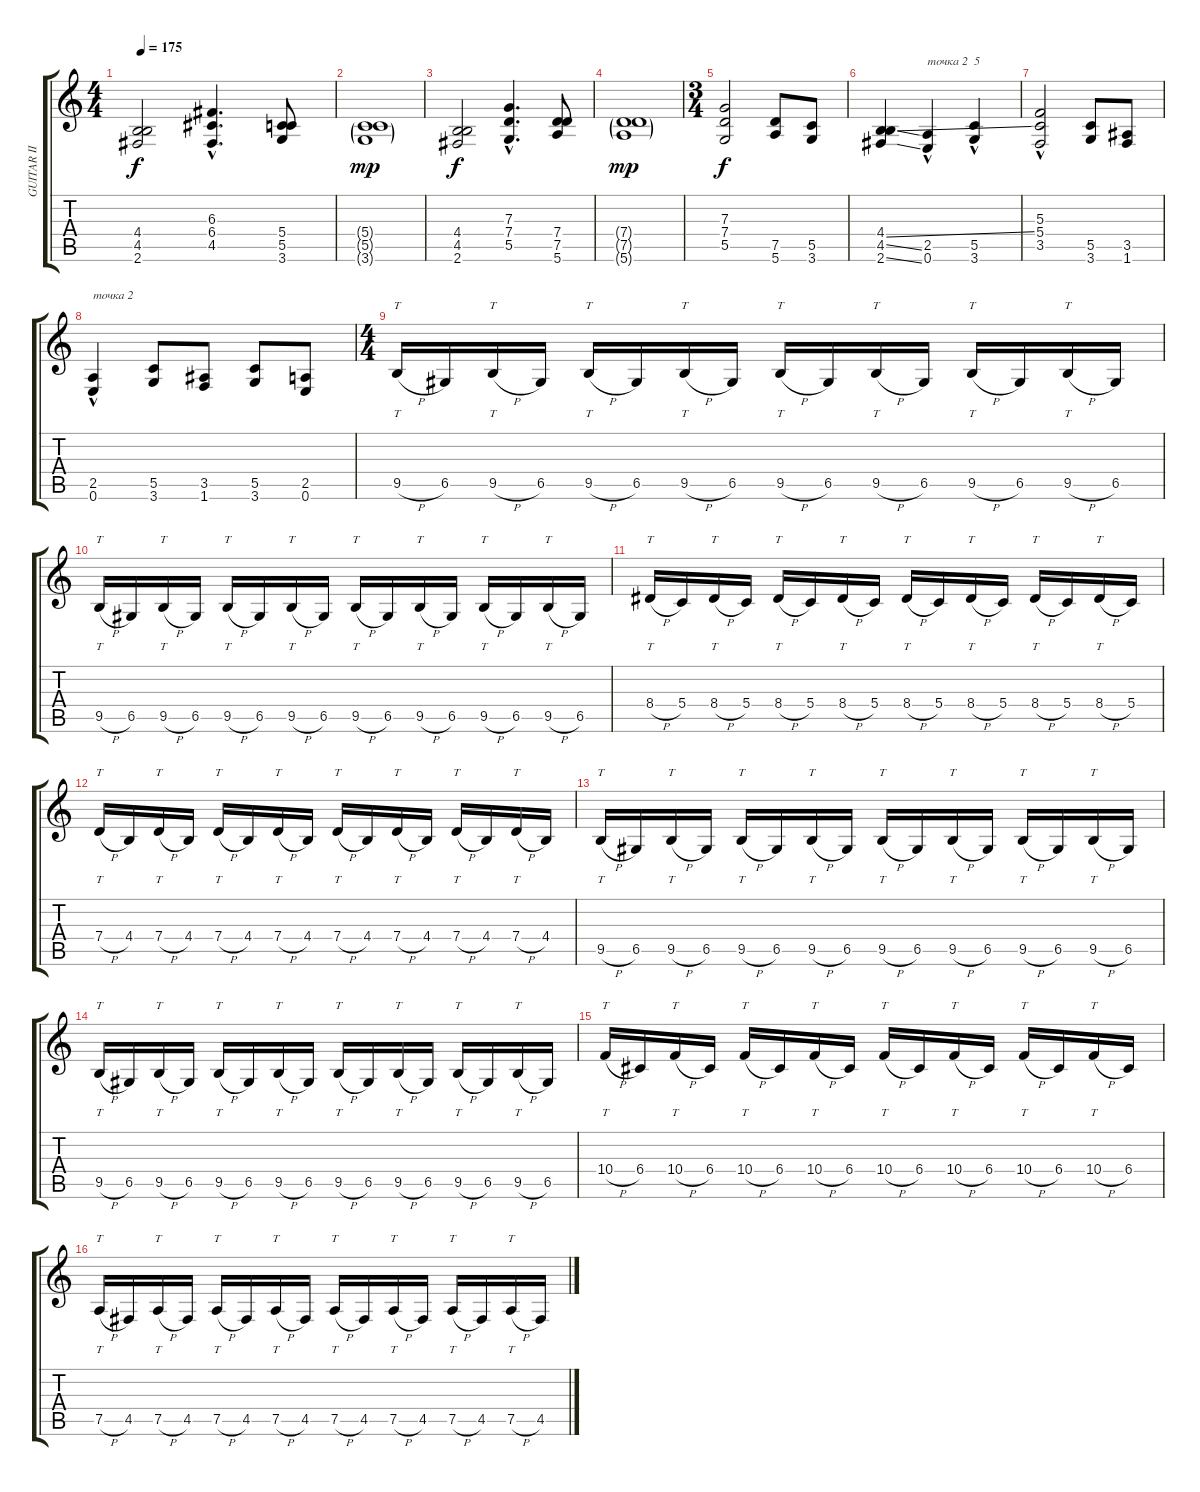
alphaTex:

\track ("GUITAR II" "GUITAR II") {instrument distortionguitar}
\staff {score tabs}
\tuning (A3 E3 C3 G2 D2 A2) {hide}
\ts (4 4)
\tempo 175
\clef g2
\ks c
(4.4 4.5 2.6).2{dy f} (6.3{hac} 6.4{hac} 4.5{hac}).4{d} (5.4 5.5 3.6).8 |
(5.4{g} 5.5{g} 3.6{g}).1{dy mp} |
(4.4 4.5 2.6).2{dy f} (7.3{hac} 7.4{hac} 5.5{hac}).4{d} (7.4 7.5 5.6).8 |
(7.4{g} 7.5{g} 5.6{g}).1{dy mp} |
\ts (3 4)
(7.3 7.4 5.5).2{dy f} (7.5 5.6).8 (5.5 3.6).8 |
(4.4{ss} 4.5{ss} 2.6{ss}).4 (2.5{hac} 0.6).4{txt "точка 2  5"} (5.5{hac} 3.6).4 |
(5.3 5.4{hac} 3.5).2 (5.5 3.6).8 (3.5 1.6).8 |
(2.5{hac} 0.6).4{txt "точка 2"} (5.5 3.6).8 (3.5 1.6).8 (5.5 3.6).8 (2.5 0.6).8 |
\ts (4 4)
9.5{h}.16{tt} 6.5.16 9.5{h}.16{tt} 6.5.16 9.5{h}.16{tt} 6.5.16 9.5{h}.16{tt} 6.5.16 9.5{h}.16{tt} 6.5.16 9.5{h}.16{tt} 6.5.16 9.5{h}.16{tt} 6.5.16 9.5{h}.16{tt} 6.5.16 |
9.5{h}.16{tt} 6.5.16 9.5{h}.16{tt} 6.5.16 9.5{h}.16{tt} 6.5.16 9.5{h}.16{tt} 6.5.16 9.5{h}.16{tt} 6.5.16 9.5{h}.16{tt} 6.5.16 9.5{h}.16{tt} 6.5.16 9.5{h}.16{tt} 6.5.16 |
8.4{h}.16{tt} 5.4.16 8.4{h}.16{tt} 5.4.16 8.4{h}.16{tt} 5.4.16 8.4{h}.16{tt} 5.4.16 8.4{h}.16{tt} 5.4.16 8.4{h}.16{tt} 5.4.16 8.4{h}.16{tt} 5.4.16 8.4{h}.16{tt} 5.4.16 |
7.4{h}.16{tt} 4.4.16 7.4{h}.16{tt} 4.4.16 7.4{h}.16{tt} 4.4.16 7.4{h}.16{tt} 4.4.16 7.4{h}.16{tt} 4.4.16 7.4{h}.16{tt} 4.4.16 7.4{h}.16{tt} 4.4.16 7.4{h}.16{tt} 4.4.16 |
9.5{h}.16{tt} 6.5.16 9.5{h}.16{tt} 6.5.16 9.5{h}.16{tt} 6.5.16 9.5{h}.16{tt} 6.5.16 9.5{h}.16{tt} 6.5.16 9.5{h}.16{tt} 6.5.16 9.5{h}.16{tt} 6.5.16 9.5{h}.16{tt} 6.5.16 |
9.5{h}.16{tt} 6.5.16 9.5{h}.16{tt} 6.5.16 9.5{h}.16{tt} 6.5.16 9.5{h}.16{tt} 6.5.16 9.5{h}.16{tt} 6.5.16 9.5{h}.16{tt} 6.5.16 9.5{h}.16{tt} 6.5.16 9.5{h}.16{tt} 6.5.16 |
10.4{h}.16{tt} 6.4.16 10.4{h}.16{tt} 6.4.16 10.4{h}.16{tt} 6.4.16 10.4{h}.16{tt} 6.4.16 10.4{h}.16{tt} 6.4.16 10.4{h}.16{tt} 6.4.16 10.4{h}.16{tt} 6.4.16 10.4{h}.16{tt} 6.4.16 |
7.5{h}.16{tt} 4.5.16 7.5{h}.16{tt} 4.5.16 7.5{h}.16{tt} 4.5.16 7.5{h}.16{tt} 4.5.16 7.5{h}.16{tt} 4.5.16 7.5{h}.16{tt} 4.5.16 7.5{h}.16{tt} 4.5.16 7.5{h}.16{tt} 4.5.16
